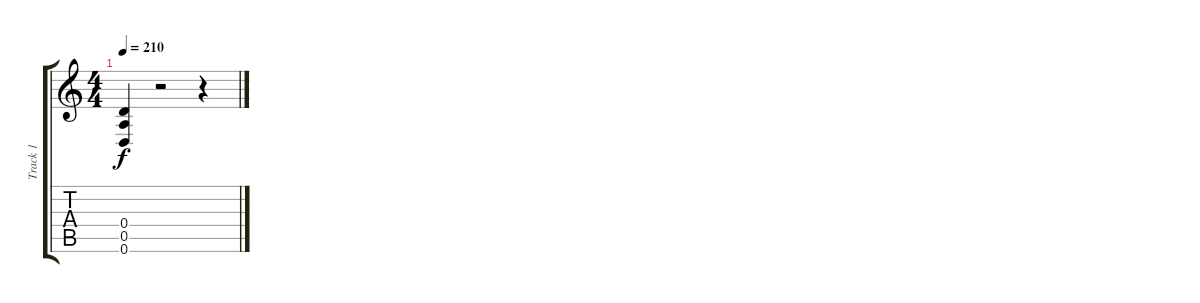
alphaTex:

\track ("Track 1" "Track 1") {instrument distortionguitar}
\staff {score tabs}
\tuning (E4 B3 G3 D3 A2 D2) {hide}
\ts (4 4)
\tempo 210
\clef g2
\ks c
(0.4 0.5 0.6).4{dy f} r.2 r.4
